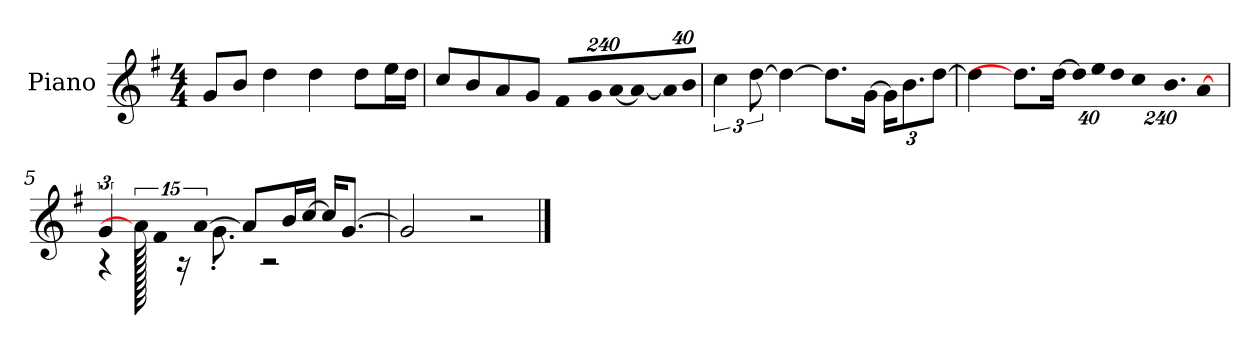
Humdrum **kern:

**kern
*part1
*staff1
*I"Piano
*I'P-no
*clefG2
*k[f#]
*M4/4
*MM90
=1
8g/L
8b/J
4dd\
4dd\
8dd\L
16ee\L
16dd\JJ
=2
8cc/L
8b/
8a/
8g/J
*Xbrackettup
!LO:N:vis=8
960%137f#/L
!LO:N:vis=16
1920%137g/L
!LO:N:vis=16
[1920%137a/J
!LO:N:vis=8
960%137a/_
!LO:N:vis=32
640%23a/LL]
!LO:N:vis=32
640%23b/JJJ
=3
*brackettup
6cc\
[12dd\
4dd\_
8.dd\L]
[16g\Jk
*Xbrackettup
24g\KL]
12.b\
[12dd\J
=4
4dd\]
8.dd\L]
[16dd\Jk
!LO:N:vis=32
640%23dd\LLL]
!LO:N:vis=32
640%23ee\J
!LO:N:vis=16
1920%137dd\J
!LO:N:vis=8
960%137cc\
!LO:N:vis=16.
960%103b\L
[384%41a\J
!!LO:LB:g=z
=5
*brackettup
*^
6g/	4r
1920a\]	.
6f#/	.
.	16r
.	8.g'\
[6a/	.
.	2r
8a/L]	.
16b/L	.
[16cc/JJ	.
16cc/KL]	.
[8.g/J	.
.	1920ryy
*v	*v
=6
2g/]
2r
==
*-
